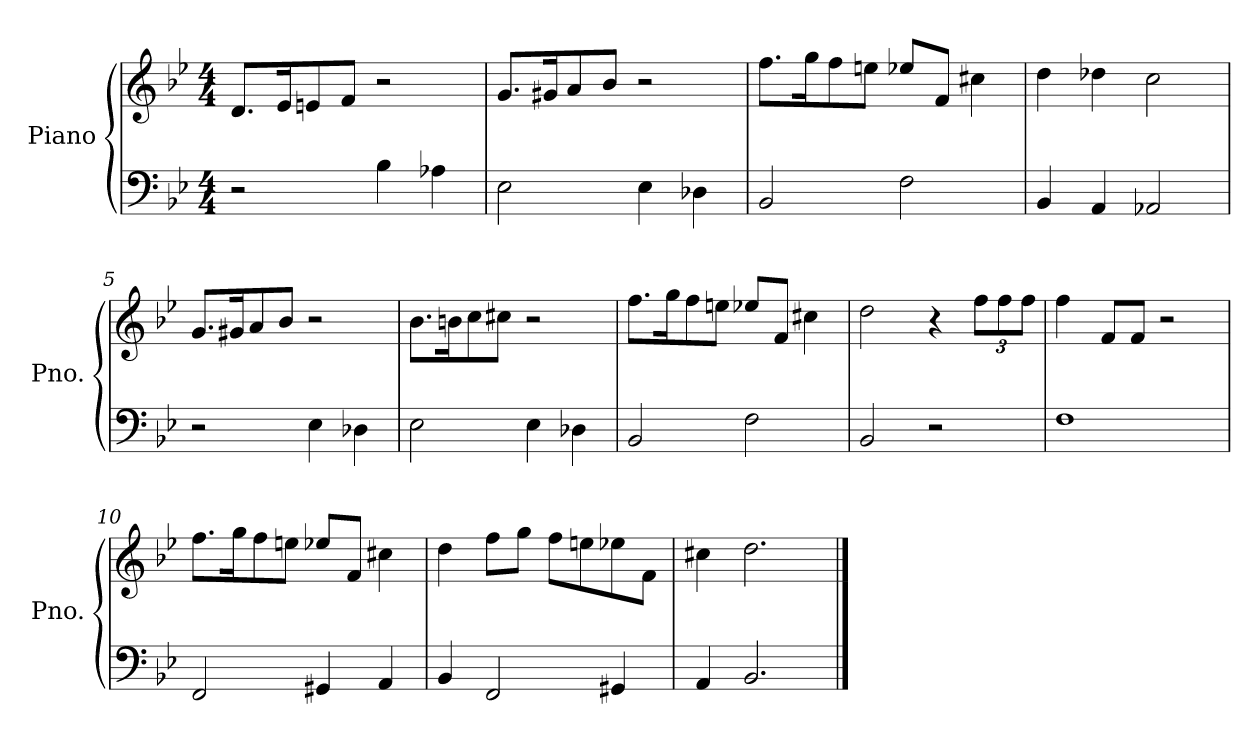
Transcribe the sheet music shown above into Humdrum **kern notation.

**kern	**kern
*part1	*part1
*staff2	*staff1
*I"Piano	*
*I'Pno.	*
*clefF4	*clefG2
*k[b-e-]	*k[b-e-]
*B-:	*B-:
*M4/4	*M4/4
=1	=1
2r	8.d/L
.	16e-/K
.	8en/
.	8f/J
4B-\	2r
4A-X\	.
=2	=2
2E-\	8.g/L
.	16g#X/K
.	8a/
.	8b-/J
4E-\	2r
4D-X\	.
=3	=3
2BB-/	8.ff\L
.	16gg\K
.	8ff\
.	8een\J
2F\	8ee-X/L
.	8f/J
.	4cc#X\
!!LO:LB:g=z
=4	=4
4BB-/	4dd\
4AA/	4dd-X\
2AA-X/	2cc\
=5	=5
2r	8.g/L
.	16g#X/K
.	8a/
.	8b-/J
4E-\	2r
4D-X\	.
=6	=6
2E-\	8.b-\L
.	16bn\K
.	8cc\
.	8cc#X\J
4E-\	2r
4D-X\	.
!!LO:LB:g=z
=7	=7
2BB-/	8.ff\L
.	16gg\K
.	8ff\
.	8een\J
2F\	8ee-X/L
.	8f/J
.	4cc#X\
=8	=8
2BB-/	2dd\
2r	4r
*	*Xbrackettup
.	12ff\L
.	12ff\
.	12ff\J
=9	=9
1F	4ff\
.	8f/L
.	8f/J
.	2r
!!LO:LB:g=z
=10	=10
2FF/	8.ff\L
.	16gg\K
.	8ff\
.	8een\J
4GG#X/	8ee-X/L
.	8f/J
4AA/	4cc#X\
=11	=11
4BB-/	4dd\
2FF/	8ff\L
.	8gg\J
.	8ff\L
.	8een\
4GG#X/	8ee-X\
.	8f\J
=12	=12
4AA/	4cc#X\
2.BB-/	2.dd\
==	==
*-	*-
